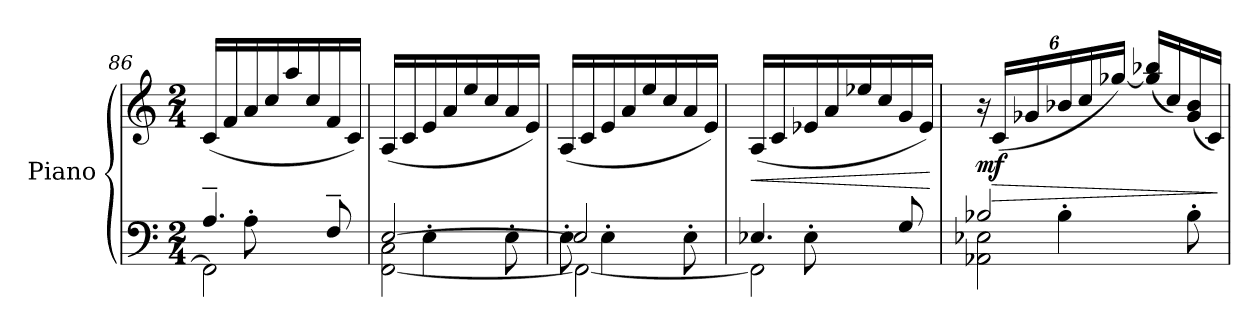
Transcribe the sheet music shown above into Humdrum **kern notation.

**kern	**kern	**dynam
*part1	*part1	*part1
*staff2	*staff1	*staff1/2
*I"Piano	*	*
*I'Pno.	*	*
*clefF4	*clefG2	*
*k[]	*k[]	*
*M2/4	*M2/4	*
=86	=86	=86
*^	*	*
*	*^	*	*
8ryy	2FF\]	4.A~/	(<16c/LL	.
.	.	.	16f/	.
8A'\	.	.	16a/	.
.	.	.	16cc/	.
4ryy	.	.	16aa/	.
.	.	.	16cc/	.
.	.	8F~/	16f/	.
.	.	.	16c/JJ)	.
=87	=87	=87	=87	=87
8ryy	[2FF\ 2C\	[2E/	(<16A/LL	.
.	.	.	16c/	.
4E'\	.	.	16e/	.
.	.	.	16a/	.
.	.	.	16ee/	.
.	.	.	16cc/	.
8E'\	.	.	16a/	.
.	.	.	16e/JJ)	.
=88	=88	=88	=88	=88
8E'\	2FF\_	2E/]	(<16A/LL	.
.	.	.	16c/	.
4E'\	.	.	16e/	.
.	.	.	16a/	.
.	.	.	16ee/	.
.	.	.	16cc/	.
8E'\	.	.	16a/	.
.	.	.	16e/JJ)	.
!!LO:LB:g=z
=89	=89	=89	=89	=89
!	!	!	!	!LO:HP:b
8ryy	2FF\]	4.E-X/	(<16A/LL	<
.	.	.	16c/	.
8E-'\	.	.	16e-X/	.
.	.	.	16a/	.
4ryy	.	.	16ee-X/	.
.	.	.	16cc/	.
.	.	8G/	16g/	.
.	.	.	16e-/JJ)	.
*v	*v	*v	*	*
.	.	[
=90	=90	=90
*^	*	*
*	*^	*	*
*	*	*	*Xbrackettup	*
!	!	!	!	!LO:DY:b
8ryy	2AA-X\ 2E-X\	2B-X/	24r	mf
!	!	!	!	!LO:HP:b
.	.	.	(<24c/LL	>
.	.	.	24g-X/	.
4B-'\	.	.	24b-X/	.
.	.	.	24cc/	.
.	.	.	[24gg-X/JJ)	.
.	.	.	(<16gg-/] 16bb-X/LL	.
.	.	.	16cc/)	.
8B-'\	.	.	(<16g-/ 16b-/	.
.	.	.	16c/JJ)	.
*v	*v	*v	*	*
.	.	]
=	=	=
*-	*-	*-
